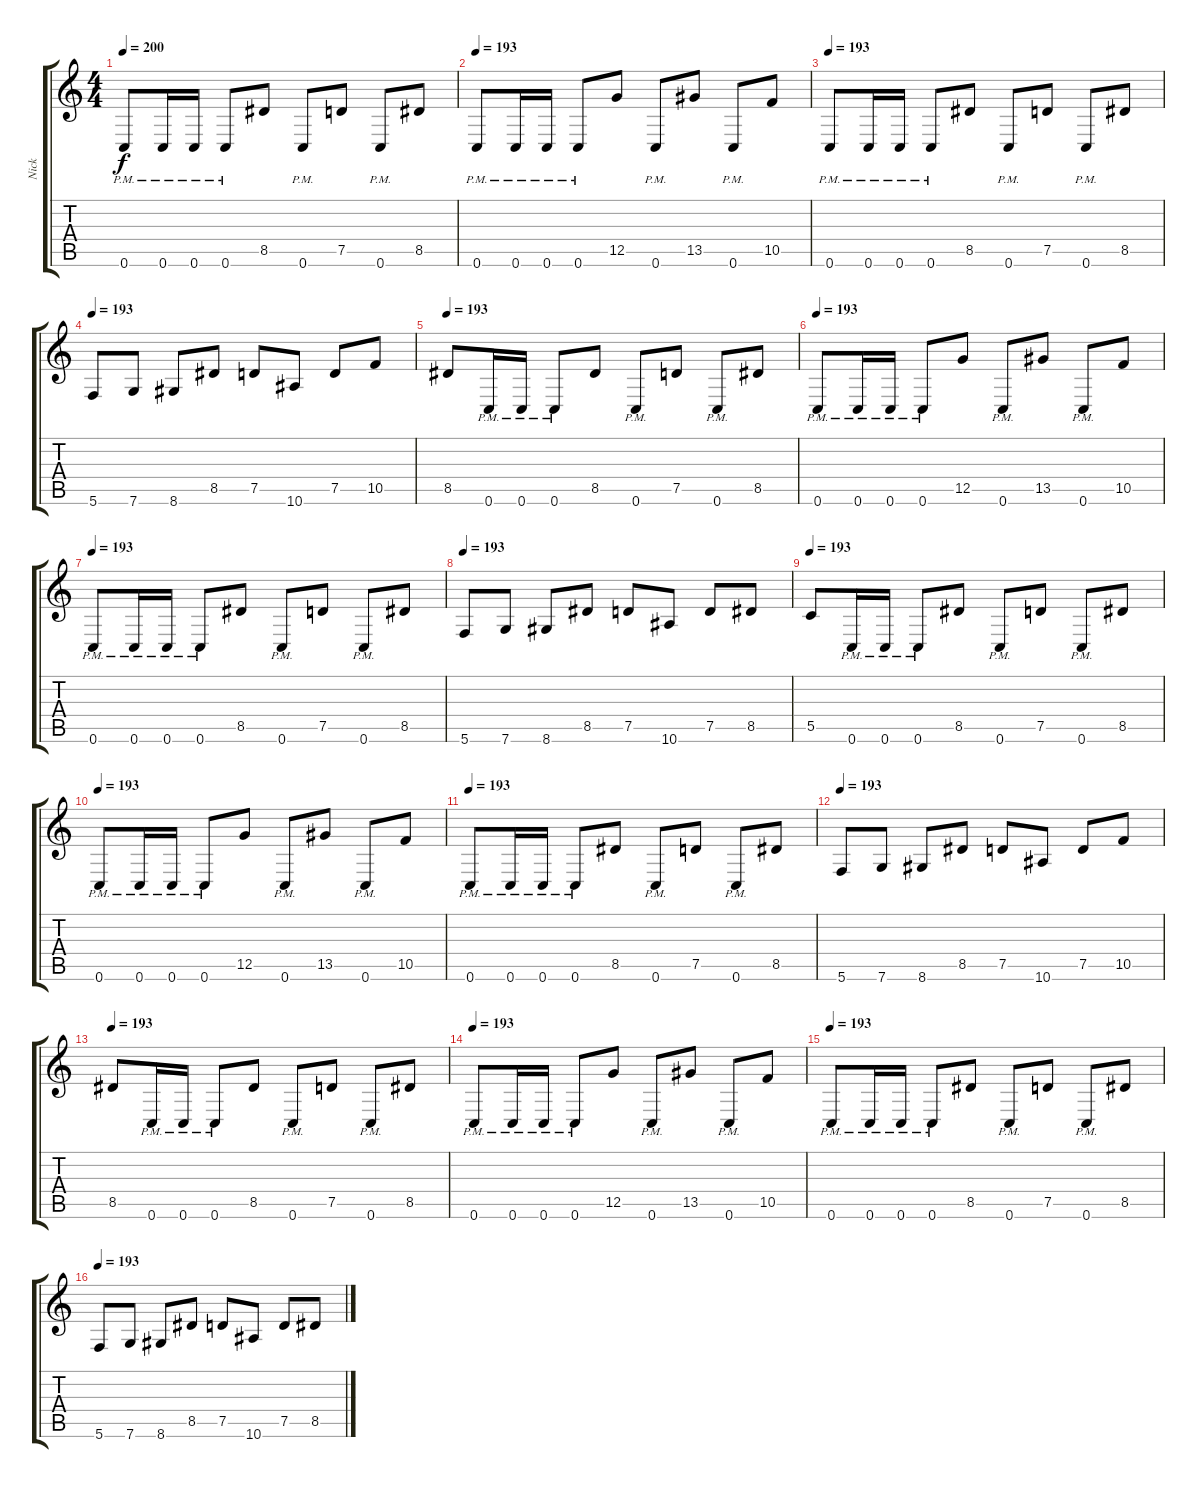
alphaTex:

\track ("Nick " "Nick ") {instrument distortionguitar}
\staff {score tabs}
\tuning (D4 A3 F3 C3 G2 C2) {hide}
\ts (4 4)
\tempo 200
\tempo 193
\tempo 200
\clef g2
\ks c
0.6{pm}.8{dy f instrument distortionguitar} 0.6{pm}.16 0.6{pm}.16 0.6{pm}.8 8.5.8 0.6{pm}.8 7.5.8 0.6{pm}.8 8.5.8 |
\tempo 193
0.6{pm}.8 0.6{pm}.16 0.6{pm}.16 0.6{pm}.8 12.5.8 0.6{pm}.8 13.5.8 0.6{pm}.8 10.5.8 |
\tempo 193
0.6{pm}.8 0.6{pm}.16 0.6{pm}.16 0.6{pm}.8 8.5.8 0.6{pm}.8 7.5.8 0.6{pm}.8 8.5.8 |
\tempo 193
5.6.8 7.6.8 8.6.8 8.5.8 7.5.8 10.6.8 7.5.8 10.5.8 |
\tempo 193
8.5.8 0.6{pm}.16 0.6{pm}.16 0.6{pm}.8 8.5.8 0.6{pm}.8 7.5.8 0.6{pm}.8 8.5.8 |
\tempo 193
0.6{pm}.8 0.6{pm}.16 0.6{pm}.16 0.6{pm}.8 12.5.8 0.6{pm}.8 13.5.8 0.6{pm}.8 10.5.8 |
\tempo 193
0.6{pm}.8 0.6{pm}.16 0.6{pm}.16 0.6{pm}.8 8.5.8 0.6{pm}.8 7.5.8 0.6{pm}.8 8.5.8 |
\tempo 193
5.6.8 7.6.8 8.6.8 8.5.8 7.5.8 10.6.8 7.5.8 8.5.8 |
\tempo 193
5.5.8 0.6{pm}.16 0.6{pm}.16 0.6{pm}.8 8.5.8 0.6{pm}.8 7.5.8 0.6{pm}.8 8.5.8 |
\tempo 193
0.6{pm}.8 0.6{pm}.16 0.6{pm}.16 0.6{pm}.8 12.5.8 0.6{pm}.8 13.5.8 0.6{pm}.8 10.5.8 |
\tempo 193
0.6{pm}.8 0.6{pm}.16 0.6{pm}.16 0.6{pm}.8 8.5.8 0.6{pm}.8 7.5.8 0.6{pm}.8 8.5.8 |
\tempo 193
5.6.8 7.6.8 8.6.8 8.5.8 7.5.8 10.6.8 7.5.8 10.5.8 |
\tempo 193
8.5.8 0.6{pm}.16 0.6{pm}.16 0.6{pm}.8 8.5.8 0.6{pm}.8 7.5.8 0.6{pm}.8 8.5.8 |
\tempo 193
0.6{pm}.8 0.6{pm}.16 0.6{pm}.16 0.6{pm}.8 12.5.8 0.6{pm}.8 13.5.8 0.6{pm}.8 10.5.8 |
\tempo 193
0.6{pm}.8 0.6{pm}.16 0.6{pm}.16 0.6{pm}.8 8.5.8 0.6{pm}.8 7.5.8 0.6{pm}.8 8.5.8 |
\tempo 193
5.6.8 7.6.8 8.6.8 8.5.8 7.5.8 10.6.8 7.5.8 8.5.8
